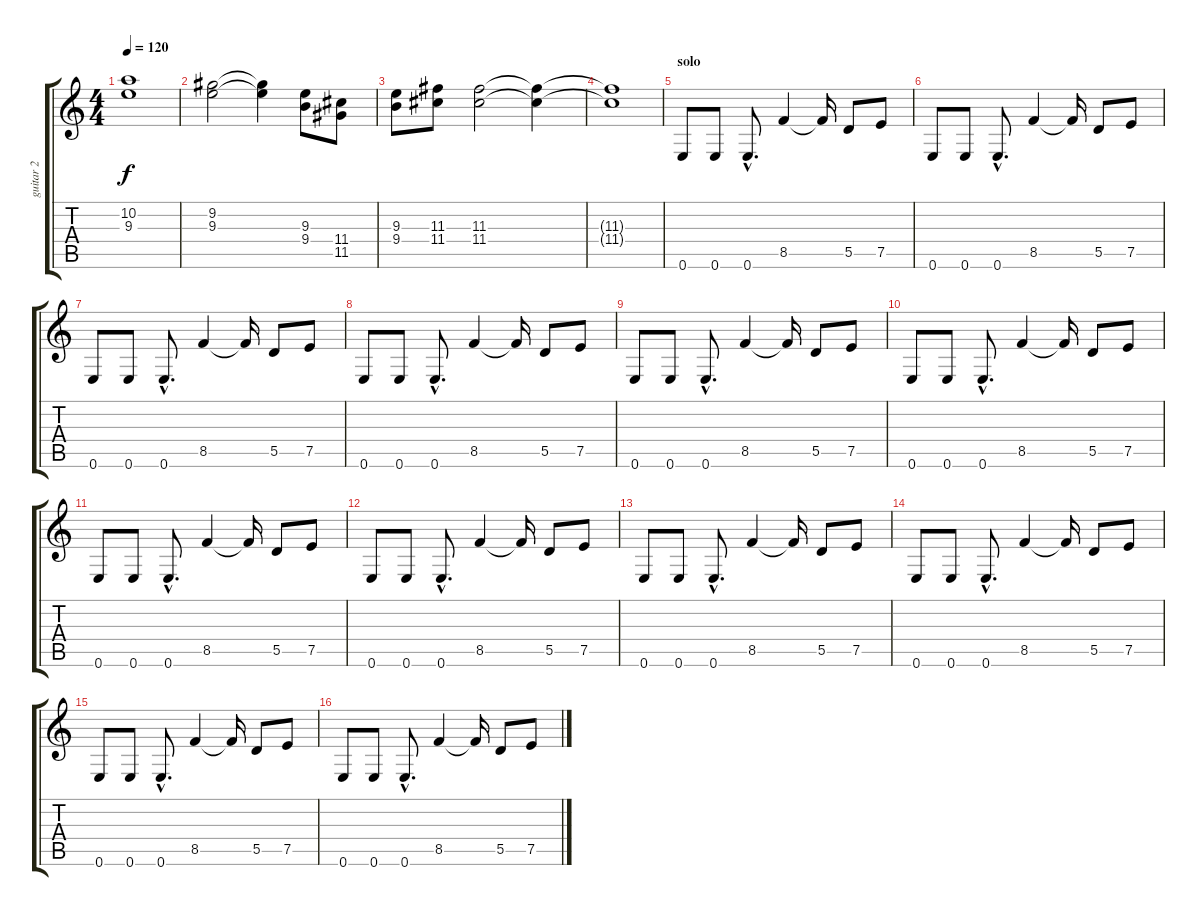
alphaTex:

\track ("guitar 2" "guitar 2") {instrument overdrivenguitar}
\staff {score tabs}
\tuning (E4 B3 G3 D3 A2 E2) {hide}
\ts (4 4)
\tempo 120
\clef g2
\ks c
(10.2 9.3).1{dy f} |
(9.2 9.3).2 (9.2{t} 9.3{t}).4 (9.3 9.4).8 (11.4 11.5).8 |
(9.3 9.4).8 (11.3 11.4).8 (11.3 11.4).2 (11.3{t} 11.4{t}).4 |
(11.3{t} 11.4{t}).1 |
\section ("" "solo")
0.6.8 0.6.8 0.6{hac}.8{d} 8.5.4 8.5{t}.16 5.5.8 7.5.8 |
0.6.8 0.6.8 0.6{hac}.8{d} 8.5.4 8.5{t}.16 5.5.8 7.5.8 |
0.6.8 0.6.8 0.6{hac}.8{d} 8.5.4 8.5{t}.16 5.5.8 7.5.8 |
0.6.8 0.6.8 0.6{hac}.8{d} 8.5.4 8.5{t}.16 5.5.8 7.5.8 |
0.6.8 0.6.8 0.6{hac}.8{d} 8.5.4 8.5{t}.16 5.5.8 7.5.8 |
0.6.8 0.6.8 0.6{hac}.8{d} 8.5.4 8.5{t}.16 5.5.8 7.5.8 |
0.6.8 0.6.8 0.6{hac}.8{d} 8.5.4 8.5{t}.16 5.5.8 7.5.8 |
0.6.8 0.6.8 0.6{hac}.8{d} 8.5.4 8.5{t}.16 5.5.8 7.5.8 |
0.6.8 0.6.8 0.6{hac}.8{d} 8.5.4 8.5{t}.16 5.5.8 7.5.8 |
0.6.8 0.6.8 0.6{hac}.8{d} 8.5.4 8.5{t}.16 5.5.8 7.5.8 |
0.6.8 0.6.8 0.6{hac}.8{d} 8.5.4 8.5{t}.16 5.5.8 7.5.8 |
0.6.8 0.6.8 0.6{hac}.8{d} 8.5.4 8.5{t}.16 5.5.8 7.5.8
